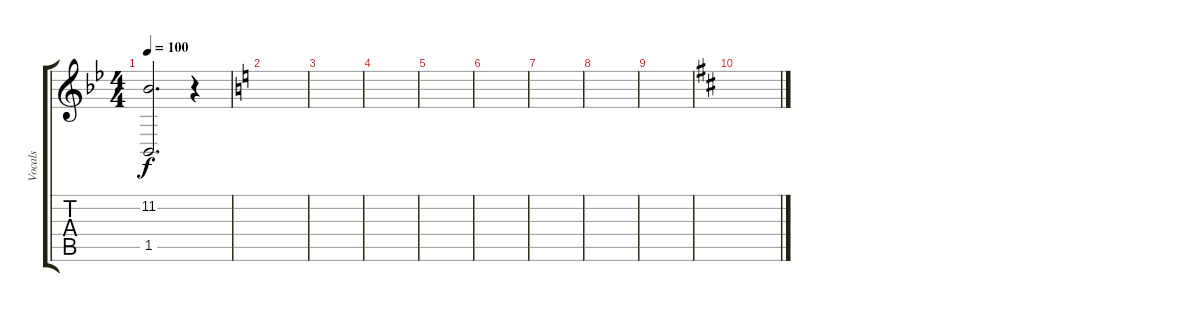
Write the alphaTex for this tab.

\track ("Vocals" "Vocals") {instrument brasssection}
\staff {score tabs}
\tuning (E4 B3 G3 D3 A2 E2) {hide}
\ts (4 4)
\tempo 100
\clef g2
\ks gminor
(11.2{t} 1.5{t}).2{d dy f} r.4 |
\ks c
|
|
|
|
|
|
|
|
\ks d
